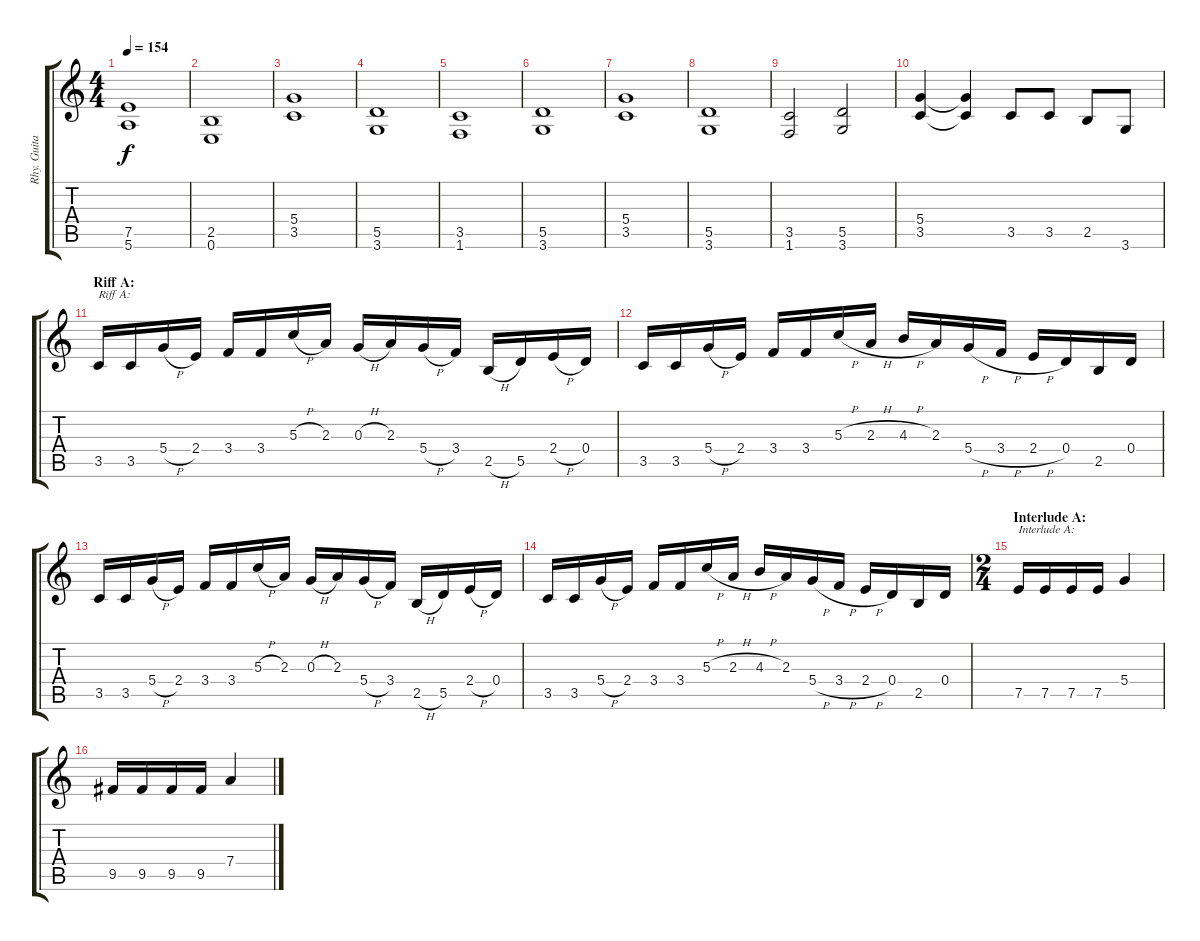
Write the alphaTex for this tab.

\track ("Rhy. Guitar 1" "Rhy. Guita") {instrument distortionguitar}
\staff {score tabs}
\tuning (E4 B3 G3 D3 A2 E2) {hide}
\ts (4 4)
\tempo 154
\clef g2
\ks c
(7.5 5.6).1{dy f} |
(2.5 0.6).1 |
(5.4 3.5).1 |
(5.5 3.6).1 |
(3.5 1.6).1 |
(5.5 3.6).1 |
(5.4 3.5).1 |
(5.5 3.6).1 |
(3.5 1.6).2 (5.5 3.6).2 |
(5.4 3.5).4 (5.4{t} 3.5{t}).4 3.5.8 3.5.8 2.5.8 3.6.8 |
\section ("" "Riff A:")
3.5.16{txt "Riff A:"} 3.5.16 5.4{h}.16 2.4.16 3.4.16 3.4.16 5.3{h}.16 2.3.16 0.3{h}.16 2.3.16 5.4{h}.16 3.4.16 2.5{h}.16 5.5.16 2.4{h}.16 0.4.16 |
3.5.16 3.5.16 5.4{h}.16 2.4.16 3.4.16 3.4.16 5.3{h}.16 2.3{h}.16 4.3{h}.16 2.3.16 5.4{h}.16 3.4{h}.16 2.4{h}.16 0.4.16 2.5.16 0.4.16 |
3.5.16 3.5.16 5.4{h}.16 2.4.16 3.4.16 3.4.16 5.3{h}.16 2.3.16 0.3{h}.16 2.3.16 5.4{h}.16 3.4.16 2.5{h}.16 5.5.16 2.4{h}.16 0.4.16 |
3.5.16 3.5.16 5.4{h}.16 2.4.16 3.4.16 3.4.16 5.3{h}.16 2.3{h}.16 4.3{h}.16 2.3.16 5.4{h}.16 3.4{h}.16 2.4{h}.16 0.4.16 2.5.16 0.4.16 |
\ts (2 4)
\section ("" "Interlude A:")
7.5.16{txt "Interlude A:"} 7.5.16 7.5.16 7.5.16 5.4.4 |
9.5.16 9.5.16 9.5.16 9.5.16 7.4.4
